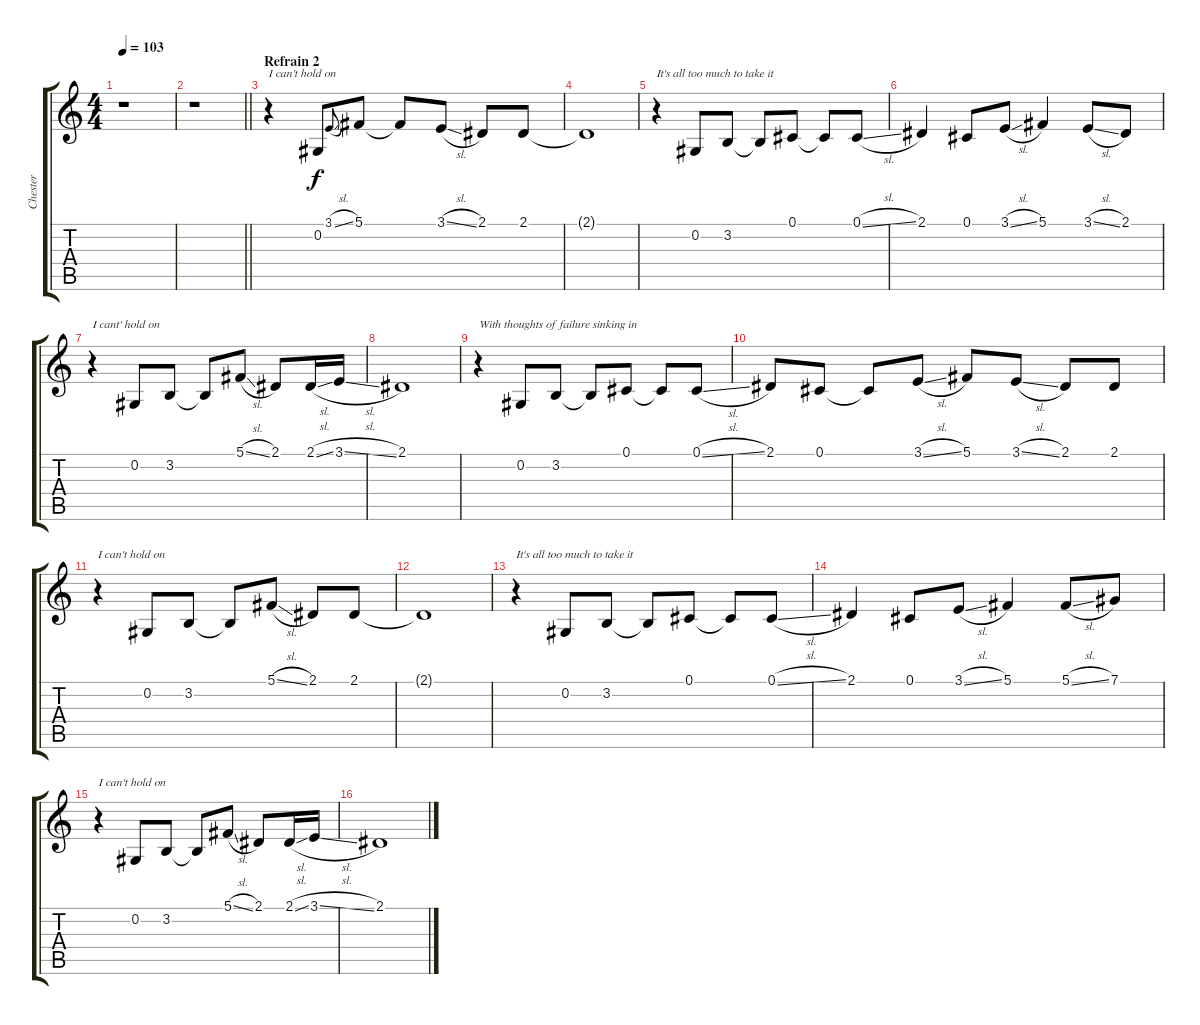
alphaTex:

\track ("Chester" "Chester") {instrument lead5charang}
\staff {score tabs}
\tuning (Db4 Ab3 E3 B2 Gb2 Db2) {hide}
\ts (4 4)
\tempo 103
\clef g2
\ks c
r.1{dy f} |
\barLineRight lightlight
r.1 |
\section ("" "Refrain 2")
r.4{txt "I can't hold on"} 0.2.8 3.1{sl}.8{gr onbeat} 5.1.8 5.1{t}.8 3.1{sl}.8 2.1.8 2.1.8 |
2.1{t}.1 |
r.4{txt "It's all too much to take it"} 0.2.8 3.2.8 3.2{t}.8 0.1.8 0.1{t}.8 0.1{sl}.8 |
2.1.4 0.1.8 3.1{sl}.8 5.1.4 3.1{sl}.8 2.1.8 |
r.4{txt "I cant' hold on"} 0.2.8 3.2.8 3.2{t}.8 5.1{sl}.8 2.1.8 2.1{sl}.16 3.1{sl}.16 |
2.1.1 |
r.4{txt "With thoughts of failure sinking in"} 0.2.8 3.2.8 3.2{t}.8 0.1.8 0.1{t}.8 0.1{sl}.8 |
2.1.8 0.1.8 0.1{t}.8 3.1{sl}.8 5.1.8 3.1{sl}.8 2.1.8 2.1.8 |
r.4{txt "I can't hold on"} 0.2.8 3.2.8 3.2{t}.8 5.1{sl}.8 2.1.8 2.1.8 |
2.1{t}.1 |
r.4{txt "It's all too much to take it"} 0.2.8 3.2.8 3.2{t}.8 0.1.8 0.1{t}.8 0.1{sl}.8 |
2.1.4 0.1.8 3.1{sl}.8 5.1.4 5.1{sl}.8 7.1.8 |
r.4{txt "I can't hold on"} 0.2.8 3.2.8 3.2{t}.8 5.1{sl}.8 2.1.8 2.1{sl}.16 3.1{sl}.16 |
2.1.1
